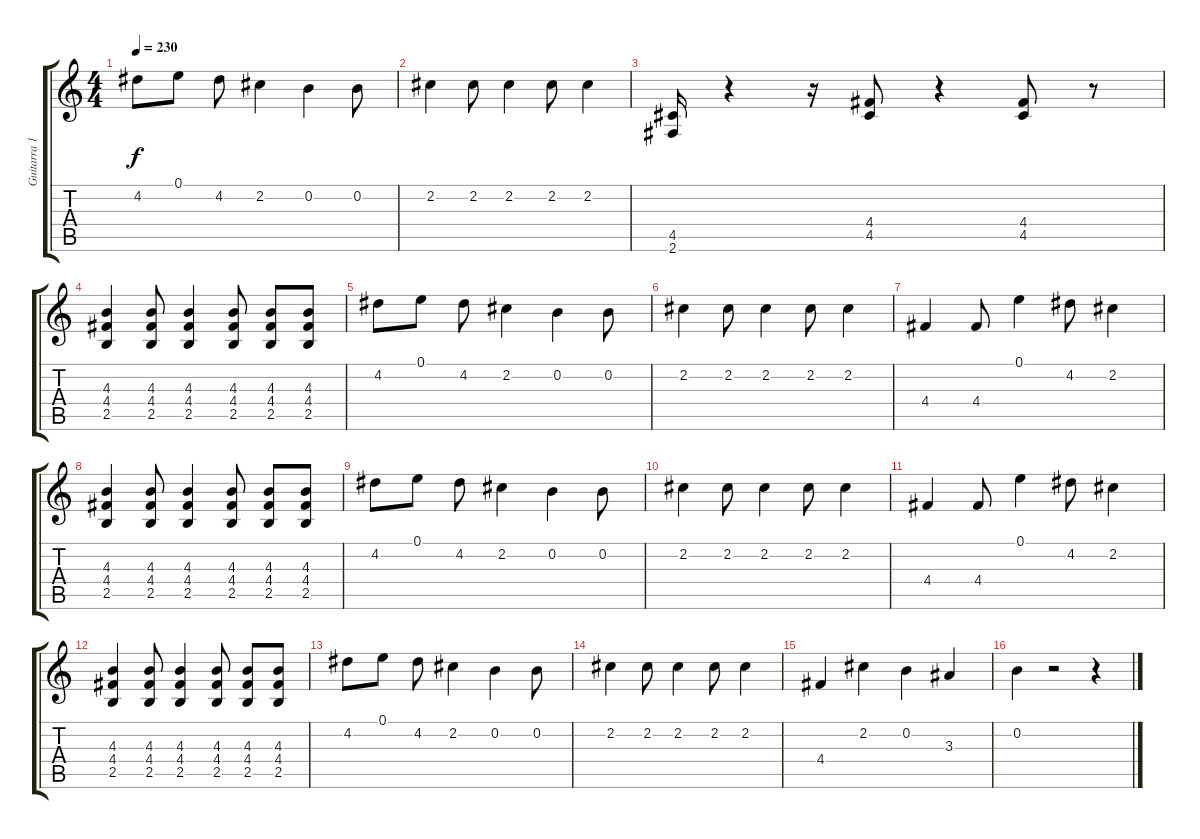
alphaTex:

\track ("Guitarra 1 - Mathias" "Guitarra 1") {instrument distortionguitar}
\staff {score tabs}
\tuning (E4 B3 G3 D3 A2 E2) {hide}
\ts (4 4)
\tempo 230
\clef g2
\ks c
4.2.8{dy f} 0.1.8 4.2.8 2.2.4 0.2.4 0.2.8 |
2.2.4 2.2.8 2.2.4 2.2.8 2.2.4 |
(4.5 2.6).16 r.4 r.16 (4.4 4.5).8 r.4 (4.4 4.5).8 r.8 |
(4.3 4.4 2.5).4 (4.3 4.4 2.5).8 (4.3 4.4 2.5).4 (4.3 4.4 2.5).8 (4.3 4.4 2.5).8 (4.3 4.4 2.5).8 |
4.2.8 0.1.8 4.2.8 2.2.4 0.2.4 0.2.8 |
2.2.4 2.2.8 2.2.4 2.2.8 2.2.4 |
4.4.4 4.4.8 0.1.4 4.2.8 2.2.4 |
(4.3 4.4 2.5).4 (4.3 4.4 2.5).8 (4.3 4.4 2.5).4 (4.3 4.4 2.5).8 (4.3 4.4 2.5).8 (4.3 4.4 2.5).8 |
4.2.8 0.1.8 4.2.8 2.2.4 0.2.4 0.2.8 |
2.2.4 2.2.8 2.2.4 2.2.8 2.2.4 |
4.4.4 4.4.8 0.1.4 4.2.8 2.2.4 |
(4.3 4.4 2.5).4 (4.3 4.4 2.5).8 (4.3 4.4 2.5).4 (4.3 4.4 2.5).8 (4.3 4.4 2.5).8 (4.3 4.4 2.5).8 |
4.2.8 0.1.8 4.2.8 2.2.4 0.2.4 0.2.8 |
2.2.4 2.2.8 2.2.4 2.2.8 2.2.4 |
4.4.4 2.2.4 0.2.4 3.3.4 |
0.2.4 r.2 r.4
